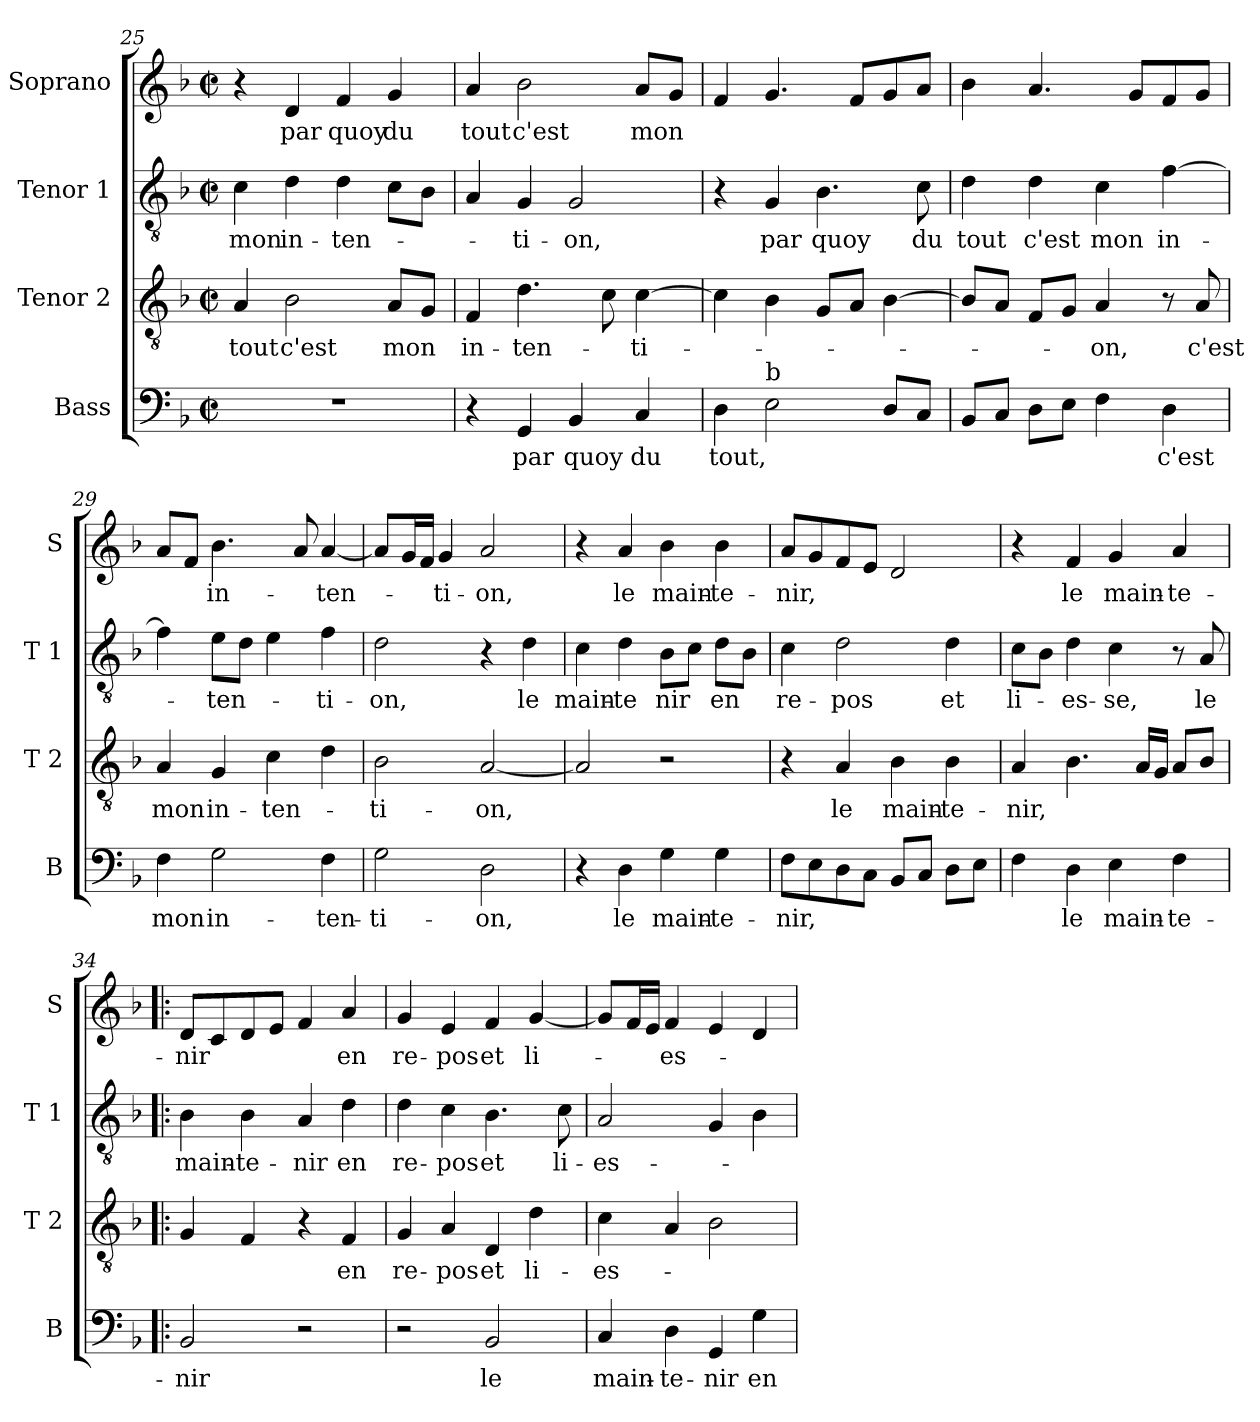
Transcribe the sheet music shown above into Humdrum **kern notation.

**kern	**text	**kern	**text	**kern	**text	**kern	**text
*part4	*part4	*part3	*part3	*part2	*part2	*part1	*part1
*staff4	*staff4	*staff3	*staff3	*staff2	*staff2	*staff1	*staff1
*I"Bass	*	*I"Tenor 2	*	*I"Tenor 1	*	*I"Soprano	*
*I'B	*	*I'T 2	*	*I'T 1	*	*I'S	*
!!LO:LB:g=z
*clefF4	*	*clefGv2	*	*clefGv2	*	*clefG2	*
*k[b-]	*	*k[b-]	*	*k[b-]	*	*k[b-]	*
*F:	*	*F:	*	*F:	*	*F:	*
*M2/2	*	*M2/2	*	*M2/2	*	*M2/2	*
*met(c|)	*	*met(c|)	*	*met(c|)	*	*met(c|)	*
=25	=25	=25	=25	=25	=25	=25	=25
1r	.	4A/	tout	4c\	mon	4r	.
.	.	2B-\	c'est	4d\	in-	4d/	par
.	.	.	.	4d\	-ten-	4f/	quoy
.	.	8A/L	mon	8c\L	.	4g/	du
.	.	8G/J	.	8B-\J	.	.	.
=26	=26	=26	=26	=26	=26	=26	=26
4r	.	4F/	in-	4A/	.	4a/	tout
4GG/	par	4.d\	-ten-	4G/	-ti-	2b-\	c'est
4BB-/	quoy	.	.	2G/	-on,	.	.
.	.	8c\	.	.	.	.	.
4C/	du	[4c\	-ti-	.	.	8a/L	mon
.	.	.	.	.	.	8g/J	.
=27	=27	=27	=27	=27	=27	=27	=27
4D\	tout,	4c\]	.	4r	.	4f/	.
!LO:TX:a:t=b	!	!	!	!	!	!	!
2E\	.	4B-\	.	4G/	par	4.g/	.
.	.	8G/L	.	4.B-\	quoy	.	.
.	.	8A/J	.	.	.	8f/L	.
8D/L	.	[4B-\	.	.	.	8g/	.
8C/J	.	.	.	8c\	du	8a/J	.
=28	=28	=28	=28	=28	=28	=28	=28
8BB-/L	.	8B-/L]	.	4d\	tout	4b-\	.
8C/J	.	8A/J	.	.	.	.	.
8D\L	.	8F/L	.	4d\	c'est	4.a/	.
8E\J	.	8G/J	.	.	.	.	.
4F\	.	4A/	-on,	4c\	mon	.	.
.	.	.	.	.	.	8g/L	.
4D\	c'est	8r	.	[4f\	in-	8f/	.
.	.	8A/	c'est	.	.	8g/J	.
!!LO:LB:g=z
=29	=29	=29	=29	=29	=29	=29	=29
4F\	mon	4A/	mon	4f\]	.	8a/L	.
.	.	.	.	.	.	8f/J	.
2G\	in-	4G/	in-	8e\L	-ten-	4.b-\	in-
.	.	.	.	8d\J	.	.	.
.	.	4c\	-ten-	4e\	.	.	.
.	.	.	.	.	.	8a/	.
4F\	-ten-	4d\	.	4f\	-ti-	[4a/	-ten-
=30	=30	=30	=30	=30	=30	=30	=30
2G\	-ti-	2B-\	-ti-	2d\	-on,	8a/L]	.
.	.	.	.	.	.	16g/L	.
.	.	.	.	.	.	16f/JJ	.
.	.	.	.	.	.	4g/	-ti-
2D\	-on,	[2A/	-on,	4r	.	2a/	-on,
.	.	.	.	4d\	le	.	.
=31	=31	=31	=31	=31	=31	=31	=31
4r	.	2A/]	.	4c\	main-	4r	.
4D\	le	.	.	4d\	-te	4a/	le
4G\	main-	2r	.	8B-\L	nir	4b-\	main-
.	.	.	.	8c\J	.	.	.
4G\	-te-	.	.	8d\L	en	4b-\	-te-
.	.	.	.	8B-\J	.	.	.
=32	=32	=32	=32	=32	=32	=32	=32
8F\L	-nir,	4r	.	4c\	re-	8a/L	-nir,
8E\	.	.	.	.	.	8g/	.
8D\	.	4A/	le	2d\	-pos	8f/	.
8C\J	.	.	.	.	.	8e/J	.
8BB-/L	.	4B-\	main-	.	.	2d/	.
8C/J	.	.	.	.	.	.	.
8D\L	.	4B-\	-te-	4d\	et	.	.
8E\J	.	.	.	.	.	.	.
=33	=33	=33	=33	=33	=33	=33	=33
4F\	.	4A/	-nir,	8c\L	li-	4r	.
.	.	.	.	8B-\J	.	.	.
4D\	le	4.B-\	.	4d\	-es-	4f/	le
4E\	main-	.	.	4c\	-se,	4g/	main-
.	.	16A/LL	.	.	.	.	.
.	.	16G/JJ	.	.	.	.	.
4F\	-te-	8A/L	.	8r	.	4a/	-te-
.	.	8B-/J	.	8A/	le	.	.
!!LO:PB:g=z
=34!|:	=34!|:	=34!|:	=34!|:	=34!|:	=34!|:	=34!|:	=34!|:
2BB-/	-nir	4G/	.	4B-\	main-	8d/L	-nir
.	.	.	.	.	.	8c/	.
.	.	4F/	.	4B-\	-te-	8d/	.
.	.	.	.	.	.	8e/J	.
2r	.	4r	.	4A/	-nir	4f/	.
.	.	4F/	en	4d\	en	4a/	en
=35	=35	=35	=35	=35	=35	=35	=35
2r	.	4G/	re-	4d\	re-	4g/	re-
.	.	4A/	-pos	4c\	-pos	4e/	-pos
2BB-/	le	4D/	et	4.B-\	et	4f/	et
.	.	4d\	li-	.	.	[4g/	li-
.	.	.	.	8c\	li-	.	.
=36	=36	=36	=36	=36	=36	=36	=36
4C/	main-	4c\	-es-	2A/	-es-	8g/L]	.
.	.	.	.	.	.	16f/L	.
.	.	.	.	.	.	16e/JJ	.
4D\	-te-	4A/	.	.	.	4f/	-es-
4GG/	-nir	2B-\	.	4G/	.	4e/	.
4G\	en	.	.	4B-\	.	4d/	.
=	=	=	=	=	=	=	=
*-	*-	*-	*-	*-	*-	*-	*-
